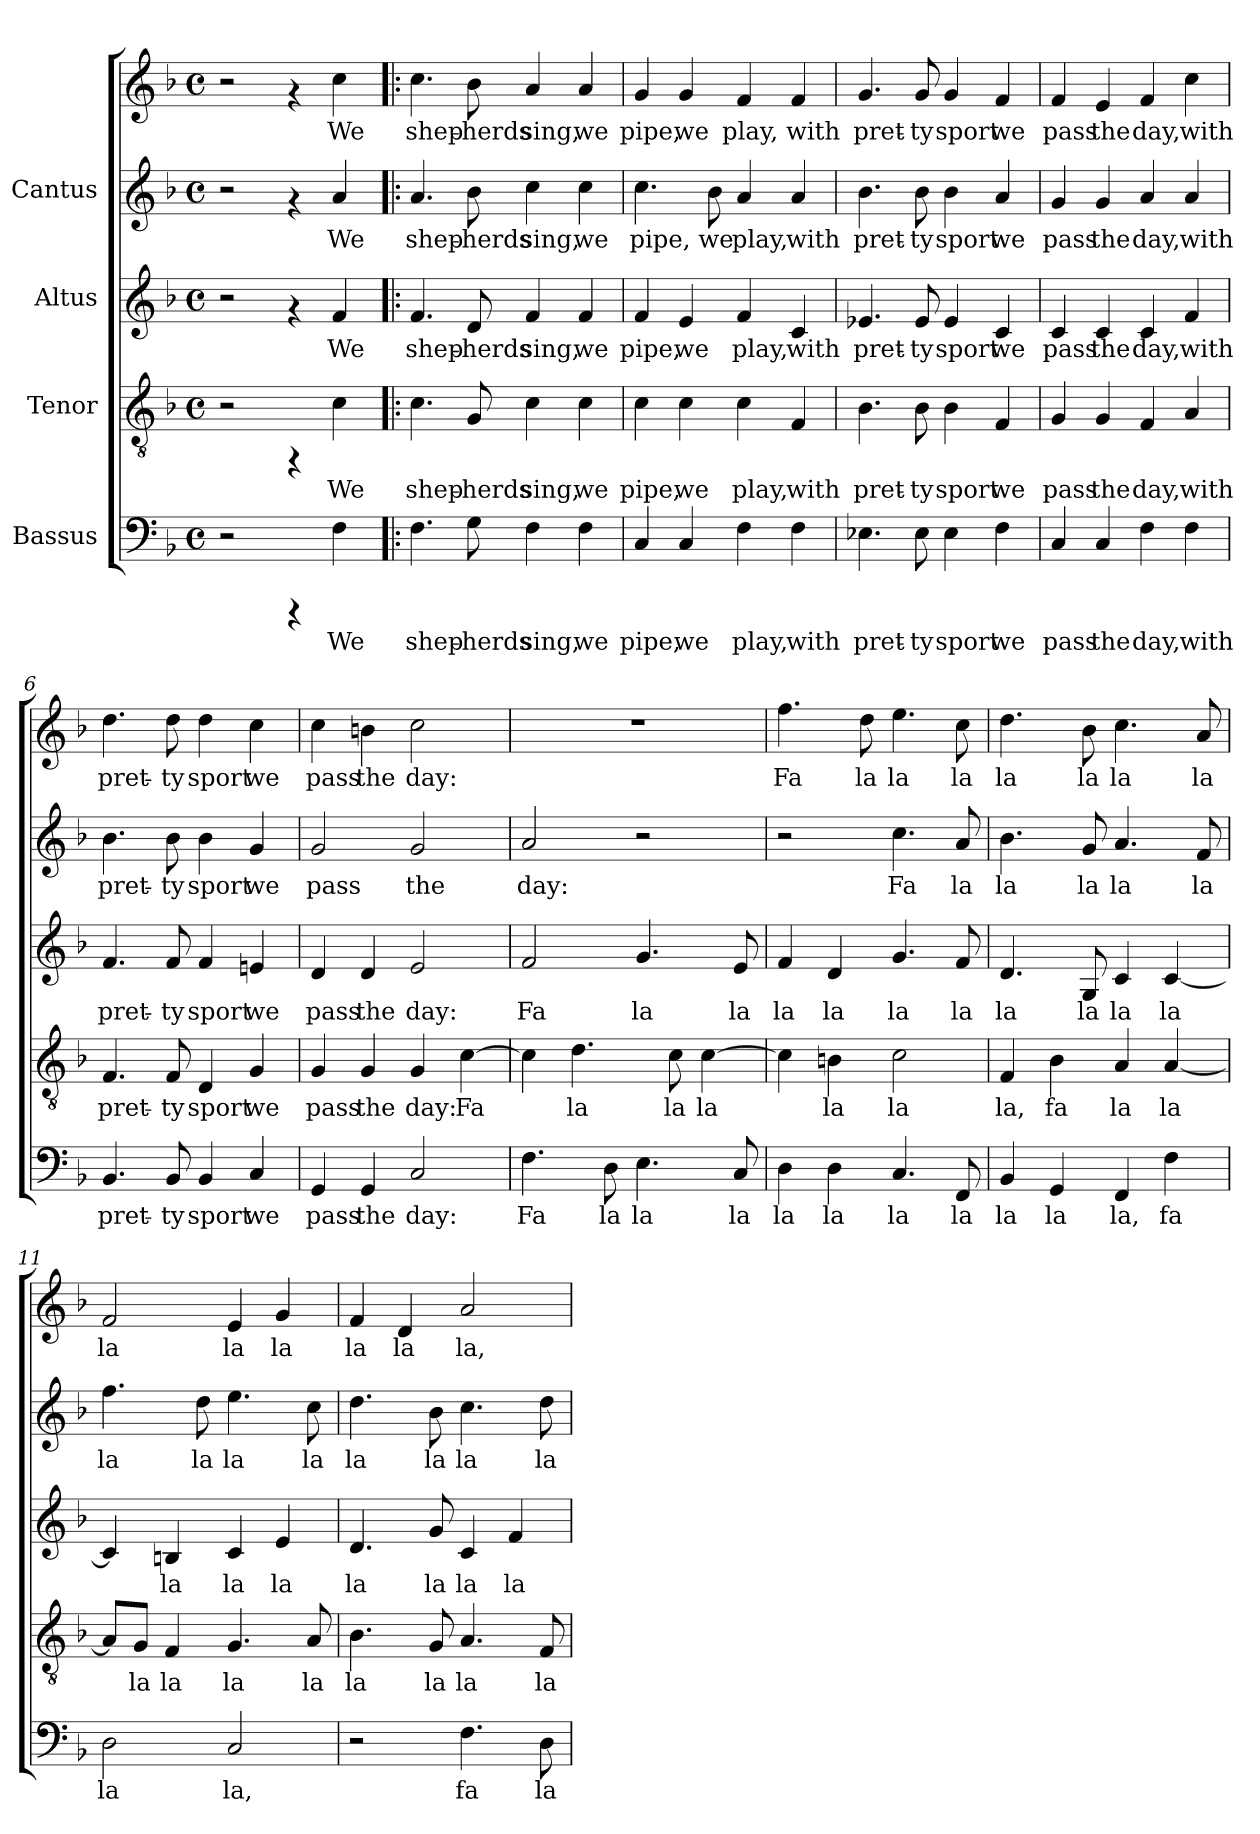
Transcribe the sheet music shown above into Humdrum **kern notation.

**kern	**text	**kern	**text	**kern	**text	**kern	**text	**kern	**text
*part4	*part4	*part3	*part3	*part2	*part2	*part1	*part1	*part1	*part1
*staff5	*staff5	*staff4	*staff4	*staff3	*staff3	*staff2	*staff2	*staff1	*staff1
*I"Bassus	*	*I"Tenor	*	*I"Altus	*	*I"Cantus	*	*	*
!!LO:PB:g=z
*stria5	*	*stria5	*	*stria5	*	*stria5	*	*stria5	*
*clefF4	*	*clefGv2	*	*clefG2	*	*clefG2	*	*clefG2	*
*k[b-]	*	*k[b-]	*	*k[b-]	*	*k[b-]	*	*k[b-]	*
*F:	*	*F:	*	*F:	*	*F:	*	*F:	*
*M4/4	*	*M4/4	*	*M4/4	*	*M4/4	*	*M4/4	*
*met(c)	*	*met(c)	*	*met(c)	*	*met(c)	*	*met(c)	*
*MM132	*	*MM132	*	*MM132	*	*MM132	*	*MM132	*
=1	=1	=1	=1	=1	=1	=1	=1	=1	=1
2r	.	2r	.	2r	.	2r	.	2r	.
4rCCC	.	4rFF	.	4rf	.	4rf	.	4rf	.
!	!LO:LY:b:cj	!	!LO:LY:b:cj	!	!LO:LY:b:cj	!	!LO:LY:b:cj	!	!LO:LY:b:cj
4F\	We	4c\	We	4f/	We	4a/	We	4cc\	We
=2!|:	=2!|:	=2!|:	=2!|:	=2!|:	=2!|:	=2!|:	=2!|:	=2!|:	=2!|:
!	!LO:LY:b:cj	!	!LO:LY:b:cj	!	!LO:LY:b:cj	!	!LO:LY:b:cj	!	!LO:LY:b:cj
4.F\	shep-	4.c\	shep-	4.f/	shep-	4.a/	shep-	4.cc\	shep-
!	!LO:LY:b:cj	!	!LO:LY:b:cj	!	!LO:LY:b:cj	!	!LO:LY:b:cj	!	!LO:LY:b:cj
8G\	-herds	8G/	-herds	8d/	-herds	8b-\	-herds	8b-\	-herds
!	!LO:LY:b:cj	!	!LO:LY:b:cj	!	!LO:LY:b:cj	!	!LO:LY:b:cj	!	!LO:LY:b:cj
4F\	sing,	4c\	sing,	4f/	sing,	4cc\	sing,	4a/	sing,
!	!LO:LY:b:cj	!	!LO:LY:b:cj	!	!LO:LY:b:cj	!	!LO:LY:b:cj	!	!LO:LY:b:cj
4F\	we	4c\	we	4f/	we	4cc\	we	4a/	we
=3	=3	=3	=3	=3	=3	=3	=3	=3	=3
!	!LO:LY:b:cj	!	!LO:LY:b:cj	!	!LO:LY:b:cj	!	!LO:LY:b:cj	!	!LO:LY:b:cj
4C/	pipe,	4c\	pipe,	4f/	pipe,	4.cc\	pipe,	4g/	pipe,
!	!LO:LY:b:cj	!	!LO:LY:b:cj	!	!LO:LY:b:cj	!	!	!	!LO:LY:b:cj
4C/	we	4c\	we	4e/	we	.	.	4g/	we
!	!	!	!	!	!	!	!LO:LY:b:cj	!	!
.	.	.	.	.	.	8b-\	we	.	.
!	!LO:LY:b:cj	!	!LO:LY:b:cj	!	!LO:LY:b:cj	!	!LO:LY:b:cj	!	!LO:LY:b:cj
4F\	play,	4c\	play,	4f/	play,	4a/	play,	4f/	play,
!	!LO:LY:b:cj	!	!LO:LY:b:cj	!	!LO:LY:b:cj	!	!LO:LY:b:cj	!	!LO:LY:b:cj
4F\	with	4F/	with	4c/	with	4a/	with	4f/	with
=4	=4	=4	=4	=4	=4	=4	=4	=4	=4
!	!LO:LY:b:cj	!	!LO:LY:b:cj	!	!LO:LY:b:cj	!	!LO:LY:b:cj	!	!LO:LY:b:cj
4.E-X\	pret-	4.B-\	pret-	4.e-X/	pret-	4.b-\	pret-	4.g/	pret-
!	!LO:LY:b:cj	!	!LO:LY:b:cj	!	!LO:LY:b:cj	!	!LO:LY:b:cj	!	!LO:LY:b:cj
8E-\	-ty	8B-\	-ty	8e-/	-ty	8b-\	-ty	8g/	-ty
!	!LO:LY:b:cj	!	!LO:LY:b:cj	!	!LO:LY:b:cj	!	!LO:LY:b:cj	!	!LO:LY:b:cj
4E-\	sport	4B-\	sport	4e-/	sport	4b-\	sport	4g/	sport
!	!LO:LY:b:cj	!	!LO:LY:b:cj	!	!LO:LY:b:cj	!	!LO:LY:b:cj	!	!LO:LY:b:cj
4F\	we	4F/	we	4c/	we	4a/	we	4f/	we
!!LO:LB:g=z
=5	=5	=5	=5	=5	=5	=5	=5	=5	=5
!	!LO:LY:b:cj	!	!LO:LY:b:cj	!	!LO:LY:b:cj	!	!LO:LY:b:cj	!	!LO:LY:b:cj
4C/	pass	4G/	pass	4c/	pass	4g/	pass	4f/	pass
!	!LO:LY:b:cj	!	!LO:LY:b:cj	!	!LO:LY:b:cj	!	!LO:LY:b:cj	!	!LO:LY:b:cj
4C/	the	4G/	the	4c/	the	4g/	the	4e/	the
!	!LO:LY:b:cj	!	!LO:LY:b:cj	!	!LO:LY:b:cj	!	!LO:LY:b:cj	!	!LO:LY:b:cj
4F\	day,	4F/	day,	4c/	day,	4a/	day,	4f/	day,
!	!LO:LY:b:cj	!	!LO:LY:b:cj	!	!LO:LY:b:cj	!	!LO:LY:b:cj	!	!LO:LY:b:cj
4F\	with	4A/	with	4f/	with	4a/	with	4cc\	with
=6	=6	=6	=6	=6	=6	=6	=6	=6	=6
!	!LO:LY:b:cj	!	!LO:LY:b:cj	!	!LO:LY:b:cj	!	!LO:LY:b:cj	!	!LO:LY:b:cj
4.BB-/	pret-	4.F/	pret-	4.f/	pret-	4.b-\	pret-	4.dd\	pret-
!	!LO:LY:b:cj	!	!LO:LY:b:cj	!	!LO:LY:b:cj	!	!LO:LY:b:cj	!	!LO:LY:b:cj
8BB-/	-ty	8F/	-ty	8f/	-ty	8b-\	-ty	8dd\	-ty
!	!LO:LY:b:cj	!	!LO:LY:b:cj	!	!LO:LY:b:cj	!	!LO:LY:b:cj	!	!LO:LY:b:cj
4BB-/	sport	4D/	sport	4f/	sport	4b-\	sport	4dd\	sport
!	!LO:LY:b:cj	!	!LO:LY:b:cj	!	!LO:LY:b:cj	!	!LO:LY:b:cj	!	!LO:LY:b:cj
4C/	we	4G/	we	4en/	we	4g/	we	4cc\	we
=7	=7	=7	=7	=7	=7	=7	=7	=7	=7
!	!LO:LY:b:cj	!	!LO:LY:b:cj	!	!LO:LY:b:cj	!	!LO:LY:b:cj	!	!LO:LY:b:cj
4GG/	pass	4G/	pass	4d/	pass	2g/	pass	4cc\	pass
!	!LO:LY:b:cj	!	!LO:LY:b:cj	!	!LO:LY:b:cj	!	!	!	!LO:LY:b:cj
4GG/	the	4G/	the	4d/	the	.	.	4bn\	the
!	!LO:LY:b:cj	!	!LO:LY:b:cj	!	!LO:LY:b:cj	!	!LO:LY:b:cj	!	!LO:LY:b:cj
2C/	day:	4G/	day:	2e/	day:	2g/	the	2cc\	day:
!	!	!	!LO:LY:b:cj	!	!	!	!	!	!
.	.	[>4c\	Fa	.	.	.	.	.	.
=8	=8	=8	=8	=8	=8	=8	=8	=8	=8
!	!LO:LY:b:cj	!	!LO:LY:b:cj	!	!LO:LY:b:cj	!	!LO:LY:b:cj	!	!
4.F\	Fa	4c\]	.	2f/	Fa	2a/	day:	1r	.
!	!	!	!LO:LY:b:cj	!	!	!	!	!	!
.	.	4.d\	la	.	.	.	.	.	.
!	!LO:LY:b:cj	!	!	!	!	!	!	!	!
8D\	la	.	.	.	.	.	.	.	.
!	!LO:LY:b:cj	!	!	!	!LO:LY:b:cj	!	!	!	!
4.E\	la	.	.	4.g/	la	2r	.	.	.
!	!	!	!LO:LY:b:cj	!	!	!	!	!	!
.	.	8c\	la	.	.	.	.	.	.
!	!	!	!LO:LY:b:cj	!	!	!	!	!	!
.	.	[>4c\	la	.	.	.	.	.	.
!	!LO:LY:b:cj	!	!	!	!LO:LY:b:cj	!	!	!	!
8C/	la	.	.	8e/	la	.	.	.	.
=9	=9	=9	=9	=9	=9	=9	=9	=9	=9
!	!LO:LY:b:cj	!	!LO:LY:b:cj	!	!LO:LY:b:cj	!	!	!	!LO:LY:b:cj
4D\	la	4c\]	.	4f/	la	2r	.	4.ff\	Fa
!	!LO:LY:b:cj	!	!LO:LY:b:cj	!	!LO:LY:b:cj	!	!	!	!
4D\	la	4Bn\	la	4d/	la	.	.	.	.
!	!	!	!	!	!	!	!	!	!LO:LY:b:cj
.	.	.	.	.	.	.	.	8dd\	la
!	!LO:LY:b:cj	!	!LO:LY:b:cj	!	!LO:LY:b:cj	!	!LO:LY:b:cj	!	!LO:LY:b:cj
4.C/	la	2c\	la	4.g/	la	4.cc\	Fa	4.ee\	la
!	!LO:LY:b:cj	!	!	!	!LO:LY:b:cj	!	!LO:LY:b:cj	!	!LO:LY:b:cj
8FF/	la	.	.	8f/	la	8a/	la	8cc\	la
!!LO:PB:g=z
=10	=10	=10	=10	=10	=10	=10	=10	=10	=10
!	!LO:LY:b:cj	!	!LO:LY:b:cj	!	!LO:LY:b:cj	!	!LO:LY:b:cj	!	!LO:LY:b:cj
4BB-/	la	4F/	la,	4.d/	la	4.b-\	la	4.dd\	la
!	!LO:LY:b:cj	!	!LO:LY:b:cj	!	!	!	!	!	!
4GG/	la	4B-\	fa	.	.	.	.	.	.
!	!	!	!	!	!LO:LY:b:cj	!	!LO:LY:b:cj	!	!LO:LY:b:cj
.	.	.	.	8G/	la	8g/	la	8b-\	la
!	!LO:LY:b:cj	!	!LO:LY:b:cj	!	!LO:LY:b:cj	!	!LO:LY:b:cj	!	!LO:LY:b:cj
4FF/	la,	4A/	la	4c/	la	4.a/	la	4.cc\	la
!	!LO:LY:b:cj	!	!LO:LY:b:cj	!	!LO:LY:b:cj	!	!	!	!
4F\	fa	[<4A/	la	[<4c/	la	.	.	.	.
!	!	!	!	!	!	!	!LO:LY:b:cj	!	!LO:LY:b:cj
.	.	.	.	.	.	8f/	la	8a/	la
=11	=11	=11	=11	=11	=11	=11	=11	=11	=11
!	!LO:LY:b:cj	!	!LO:LY:b:cj	!	!LO:LY:b:cj	!	!LO:LY:b:cj	!	!LO:LY:b:cj
2D\	la	8A/L]	.	4c/]	.	4.ff\	la	2f/	la
!	!	!	!LO:LY:b:cj	!	!	!	!	!	!
.	.	8G/J	la	.	.	.	.	.	.
!	!	!	!LO:LY:b:cj	!	!LO:LY:b:cj	!	!	!	!
.	.	4F/	la	4Bn/	la	.	.	.	.
!	!	!	!	!	!	!	!LO:LY:b:cj	!	!
.	.	.	.	.	.	8dd\	la	.	.
!	!LO:LY:b:cj	!	!LO:LY:b:cj	!	!LO:LY:b:cj	!	!LO:LY:b:cj	!	!LO:LY:b:cj
2C/	la,	4.G/	la	4c/	la	4.ee\	la	4e/	la
!	!	!	!	!	!LO:LY:b:cj	!	!	!	!LO:LY:b:cj
.	.	.	.	4e/	la	.	.	4g/	la
!	!	!	!LO:LY:b:cj	!	!	!	!LO:LY:b:cj	!	!
.	.	8A/	la	.	.	8cc\	la	.	.
=12	=12	=12	=12	=12	=12	=12	=12	=12	=12
!	!	!	!LO:LY:b:cj	!	!LO:LY:b:cj	!	!LO:LY:b:cj	!	!LO:LY:b:cj
2r	.	4.B-\	la	4.d/	la	4.dd\	la	4f/	la
!	!	!	!	!	!	!	!	!	!LO:LY:b:cj
.	.	.	.	.	.	.	.	4d/	la
!	!	!	!LO:LY:b:cj	!	!LO:LY:b:cj	!	!LO:LY:b:cj	!	!
.	.	8G/	la	8g/	la	8b-\	la	.	.
!	!LO:LY:b:cj	!	!LO:LY:b:cj	!	!LO:LY:b:cj	!	!LO:LY:b:cj	!	!LO:LY:b:cj
4.F\	fa	4.A/	la	4c/	la	4.cc\	la	2a/	la,
!	!	!	!	!	!LO:LY:b:cj	!	!	!	!
.	.	.	.	4f/	la	.	.	.	.
!	!LO:LY:b:cj	!	!LO:LY:b:cj	!	!	!	!LO:LY:b:cj	!	!
8D\	la	8F/	la	.	.	8dd\	la	.	.
=	=	=	=	=	=	=	=	=	=
*-	*-	*-	*-	*-	*-	*-	*-	*-	*-
